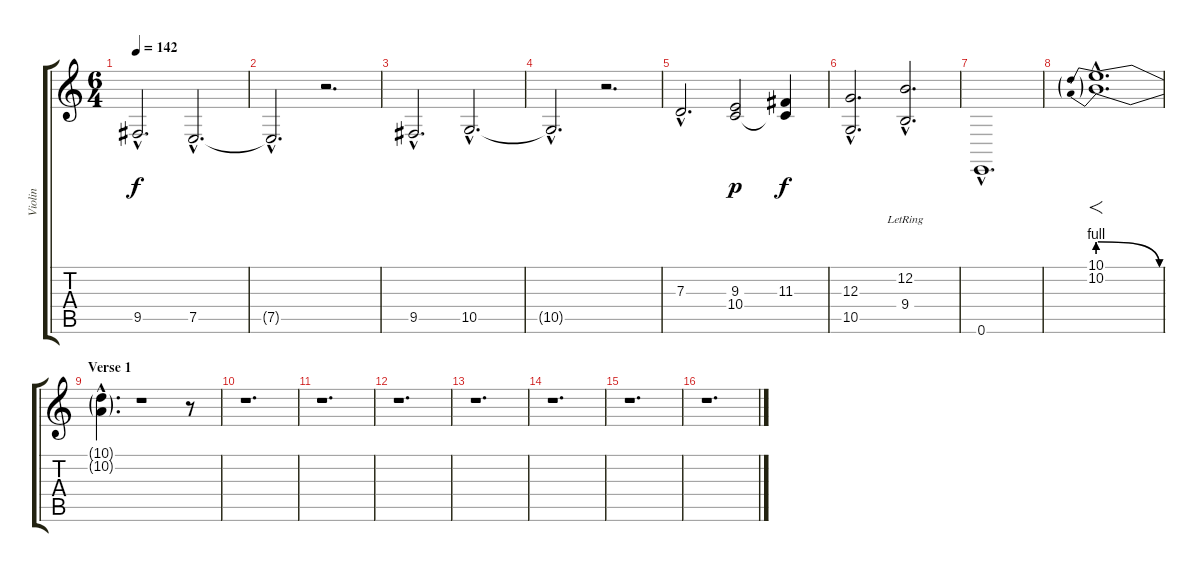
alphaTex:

\track ("Violin" "Violin") {instrument synthstrings2}
\staff {score tabs}
\tuning (E4 B3 G3 D3 A2 E2) {hide}
\ts (6 4)
\tempo 142
\clef g2
\ks c
9.5{hac}.2{d dy f volume 10 instrument synthstrings2} 7.5{hac}.2{d} |
7.5{hac t}.2{d} r.2{d} |
9.5{hac}.2{d} 10.5{hac}.2{d} |
10.5{hac t}.2{d} r.2{d} |
7.3{hac}.2{d} (9.3 10.4).2{dy p} (11.3 10.4{t}).4{dy f} |
(12.3{hac} 10.5{hac}).2{d} (12.2{hac lr} 9.4{hac}).2{d} |
0.6{hac}.1{d} |
(10.1{be (prebendrelease 0 4 60 0) hac} 10.2{be (prebendrelease 0 4 60 0) hac}).1{f d volume 10 instrument synthstrings2} |
\section ("" "Verse 1")
(10.1{hac t} 10.2{hac t}).4{d} r.1 r.8 |
r.1{d} |
r.1{d} |
r.1{d} |
r.1{d} |
r.1{d} |
r.1{d} |
r.1{d}
